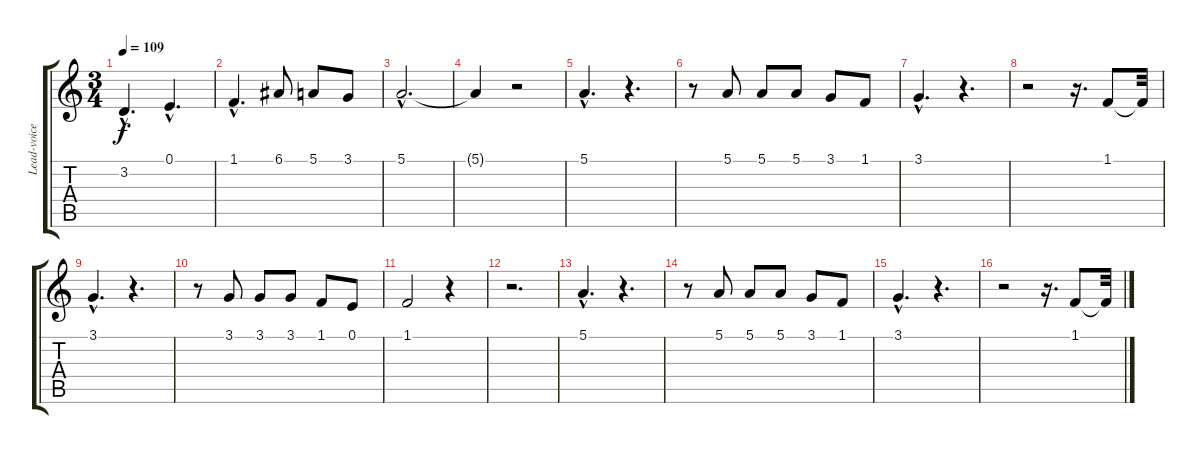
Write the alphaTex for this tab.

\track ("Lead-voice" "Lead-voice") {instrument fx5brightness}
\staff {score tabs}
\tuning (E4 B3 G3 D3 A2 E2) {hide}
\ts (3 4)
\tempo 109
\clef g2
\ks c
3.2{hac}.4{d dy f} 0.1{hac}.4{d} |
1.1{hac}.4{d} 6.1.8 5.1.8 3.1.8 |
5.1{hac}.2{d} |
5.1{t}.4 r.2 |
5.1{hac}.4{d} r.4{d} |
r.8 5.1.8 5.1.8 5.1.8 3.1.8 1.1.8 |
3.1{hac}.4{d} r.4{d} |
r.2 r.16{d} 1.1.8 1.1{t}.32 |
3.1{hac}.4{d} r.4{d} |
r.8 3.1.8 3.1.8 3.1.8 1.1.8 0.1.8 |
1.1.2 r.4 |
r.2{d} |
5.1{hac}.4{d} r.4{d} |
r.8 5.1.8 5.1.8 5.1.8 3.1.8 1.1.8 |
3.1{hac}.4{d} r.4{d} |
r.2 r.16{d} 1.1.8 1.1{t}.32
